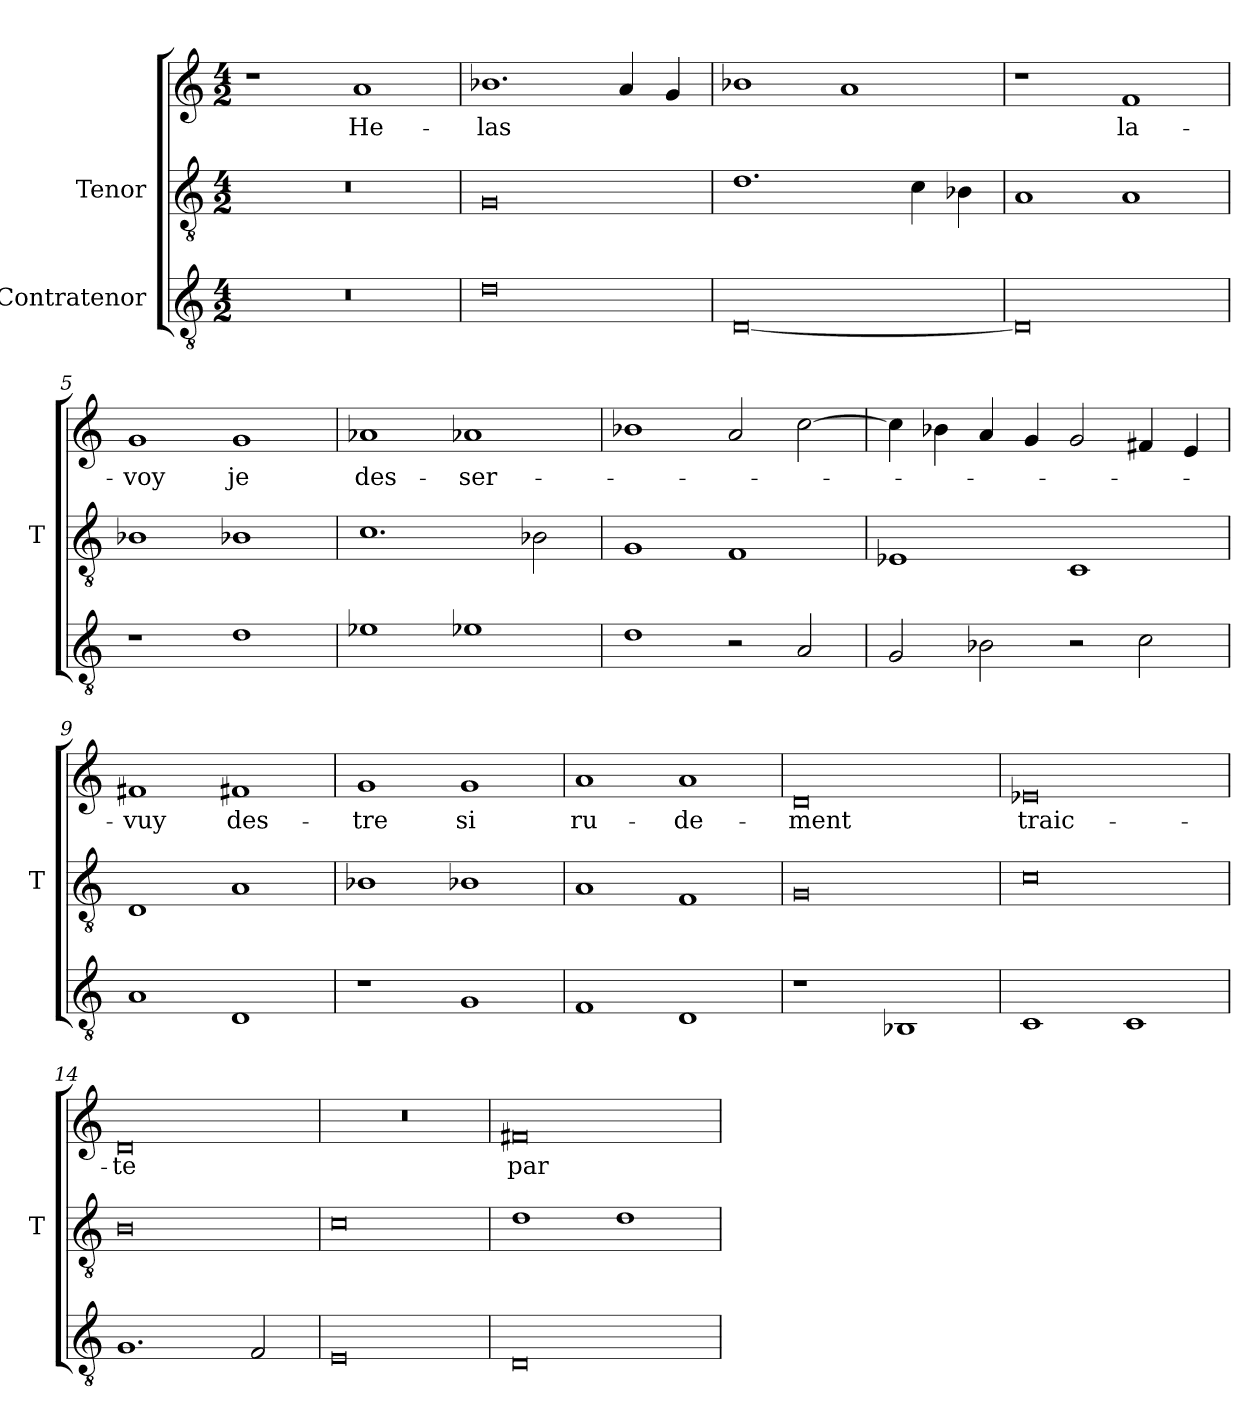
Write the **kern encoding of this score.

**kern	**kern	**kern	**text
*part3	*part2	*part1	*part1
*staff3	*staff2	*staff1	*staff1
*I"Contratenor	*I"Tenor	*	*
*	*I'T	*	*
*clefGv2	*clefGv2	*clefG2	*
*M4/2	*M4/2	*M4/2	*
=1	=1	=1	=1
0r	0r	1r	.
.	.	1a	He-
=2	=2	=2	=2
0d	0G	1.b-X	-las
.	.	4a	.
.	.	4g	.
=3	=3	=3	=3
[0D	1.d	1b-X	.
.	.	1a	.
.	4c	.	.
.	4B-X	.	.
=4	=4	=4	=4
0D]	1A	1r	.
.	1A	1f	la-
=5	=5	=5	=5
1r	1B-X	1g	-voy
1d	1B-X	1g	-je
=6	=6	=6	=6
1e-X	1.c	1a-X	des-
1e-X	.	1a-X	-ser-
.	2B-X	.	.
=7	=7	=7	=7
1d	1G	1b-X	.
2r	1F	2a	.
2A	.	[2cc	.
=8	=8	=8	=8
2G	1E-X	4cc]	.
.	.	4b-X	.
2B-X	.	4a	.
.	.	4g	.
2r	1C	2g	.
2c	.	4f#X	.
.	.	4e	.
=9	=9	=9	=9
1A	1D	1f#X	-vuy
1D	1A	1f#X	des-
=10	=10	=10	=10
1r	1B-X	1g	-tre
1G	1B-X	1g	-si
=11	=11	=11	=11
1F	1A	1a	ru-
1D	1F	1a	-de-
=12	=12	=12	=12
1r	0G	0d	-ment
1BB-X	.	.	.
=13	=13	=13	=13
1C	0c	0e-X	traic-
1C	.	.	.
=14	=14	=14	=14
1.G	0B	0d	-te
2F	.	.	.
=15	=15	=15	=15
0E	0c	0r	.
=16	=16	=16	=16
0D	1d	0f#X	-par
.	1d	.	.
=	=	=	=
*-	*-	*-	*-
